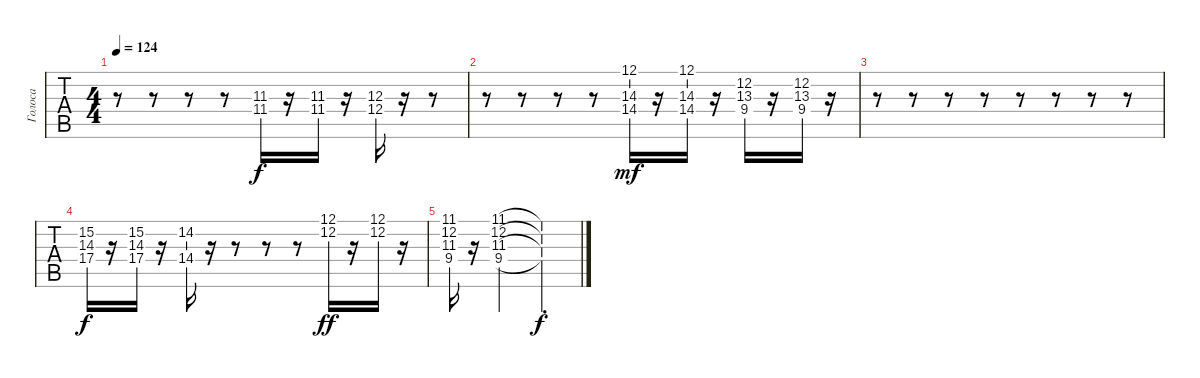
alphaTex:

\track ("Голоса" "Голоса") {instrument choiraahs}
\staff {tabs}
\tuning (D4 A3 F3 C3 G2 D2) {hide}
\ts (4 4)
\tempo 124
\clef g2
\ks c
r.8{dy ff} r.8 r.8 r.8 (11.3 11.4).16{dy f} r.16 (11.3 11.4).16 r.16 (12.3 12.4).16 r.16 r.8 |
r.8 r.8 r.8 r.8 (12.1 14.3 14.4).16{dy mf} r.16 (12.1 14.3 14.4).16 r.16 (12.2 13.3 9.4).16 r.16 (12.2 13.3 9.4).16 r.16 |
r.8 r.8 r.8 r.8 r.8 r.8 r.8 r.8 |
(15.2 14.3 17.4).16{dy f} r.16 (15.2 14.3 17.4).16 r.16 (14.2 14.4).16 r.16 r.8 r.8 r.8 (12.1 12.2).16{dy ff} r.16 (12.1 12.2).16 r.16 |
(11.1 12.2 11.3 9.4).16 r.16 (11.1 12.2 11.3 9.4).2 (11.1{t} 12.2{t} 11.3{t} 9.4{t}).4{d dy f}
